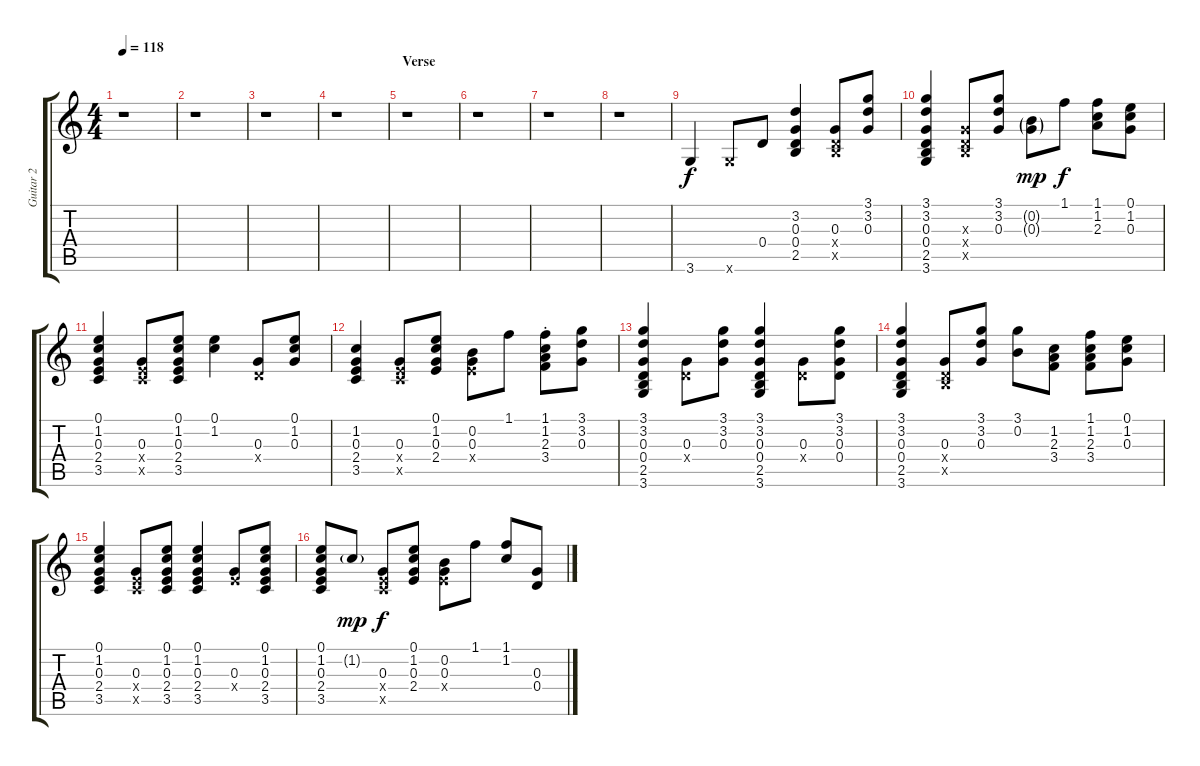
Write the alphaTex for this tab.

\track ("Guitar 2" "Guitar 2") {instrument acousticguitarsteel}
\staff {score tabs}
\tuning (E4 B3 G3 D3 A2 E2) {hide}
\ts (4 4)
\tempo 118
\clef g2
\ks c
r.1{dy f instrument acousticguitarsteel} |
r.1 |
r.1 |
r.1 |
\section ("" "Verse")
r.1 |
r.1 |
r.1 |
r.1 |
3.6.4 3.6{x}.8 0.4.8 (3.2 0.3 0.4 2.5).4 (0.3 0.4{x} 2.5{x}).8 (3.1 3.2 0.3).8 |
(3.1 3.2 0.3 0.4 2.5 3.6).4 (0.3{x} 0.4{x} 2.5{x}).8 (3.1 3.2 0.3).8 (0.2{g} 0.3{g}).8{dy mp} 1.1.8{dy f} (1.1 1.2 2.3).8 (0.1 1.2 0.3).8 |
(0.1 1.2 0.3 2.4 3.5).4 (0.3 2.4{x} 3.5{x}).8 (0.1 1.2 0.3 2.4 3.5).8 (0.1 1.2).4 (0.3 0.4{x}).8 (0.1 1.2 0.3).8 |
(1.2 0.3 2.4 3.5).4 (0.3 2.4{x} 3.5{x}).8 (0.1 1.2 0.3 2.4).8 (0.2 0.3 2.4{x}).8 1.1.8 (1.1{st} 1.2{st} 2.3{st} 3.4{st}).8 (3.1 3.2 0.3).8 |
(3.1 3.2 0.3 0.4 2.5 3.6).4 (0.3 0.4{x}).8 (3.1 3.2 0.3).8 (3.1 3.2 0.3 0.4 2.5 3.6).4 (0.3 0.4{x}).8 (3.1 3.2 0.3 0.4).8 |
(3.1 3.2 0.3 0.4 2.5 3.6).4 (0.3 0.4{x} 2.5{x}).8 (3.1 3.2 0.3).8 (3.1 0.2).8 (1.2 2.3 3.4).8 (1.1 1.2 2.3 3.4).8 (0.1 1.2 0.3).8 |
(0.1 1.2 0.3 2.4 3.5).4 (0.3 2.4{x} 3.5{x}).8 (0.1 1.2 0.3 2.4 3.5).8 (0.1 1.2 0.3 2.4 3.5).4 (0.3 2.4{x}).8 (0.1 1.2 0.3 2.4 3.5).8 |
(0.1 1.2 0.3 2.4 3.5).8 1.2{g}.8{dy mp} (0.3 2.4{x} 3.5{x}).8{dy f} (0.1 1.2 0.3 2.4).8 (0.2 0.3 2.4{x}).8 1.1.8 (1.1 1.2).8 (0.3 0.4).8
